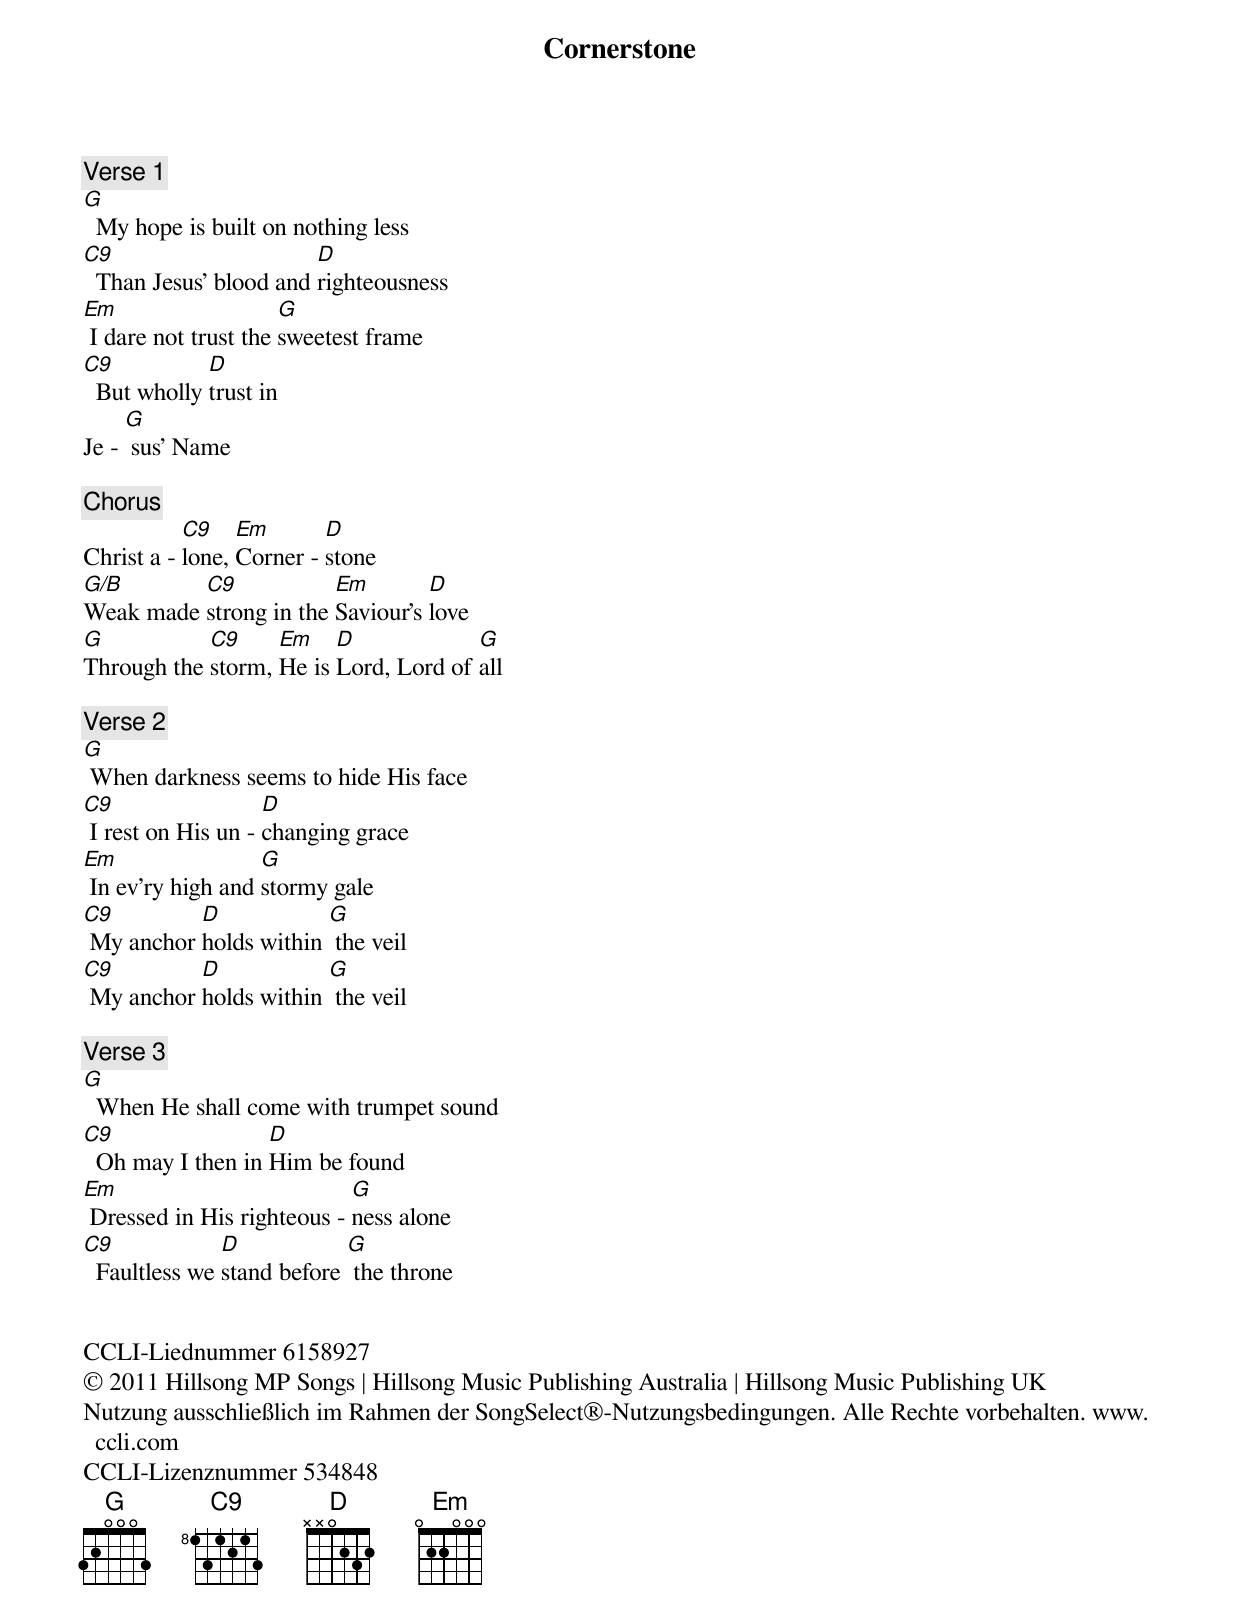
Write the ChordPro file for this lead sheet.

{title: Cornerstone}
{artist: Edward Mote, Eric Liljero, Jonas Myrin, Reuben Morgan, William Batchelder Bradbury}
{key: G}
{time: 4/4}
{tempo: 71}
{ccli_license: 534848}
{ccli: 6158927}
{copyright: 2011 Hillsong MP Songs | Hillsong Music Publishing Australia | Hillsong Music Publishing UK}
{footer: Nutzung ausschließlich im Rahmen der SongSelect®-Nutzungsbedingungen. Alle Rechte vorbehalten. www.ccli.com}

{comment: Verse 1}
[G]  My hope is built on nothing less
[C9]  Than Jesus’ blood and [D]righteousness
[Em] I dare not trust the [G]sweetest frame
[C9]  But wholly [D]trust in
Je - [G] sus’ Name

{comment: Chorus}
Christ a - [C9]lone, [Em]Corner - [D]stone
[G/B]Weak made [C9]strong in the [Em]Saviour’s [D]love
[G]Through the [C9]storm, [Em]He is [D]Lord, Lord of [G]all

{comment: Verse 2}
[G] When darkness seems to hide His face
[C9] I rest on His un - [D]changing grace
[Em] In ev’ry high and [G]stormy gale
[C9] My anchor [D]holds within [G] the veil
[C9] My anchor [D]holds within [G] the veil

{comment: Verse 3}
[G]  When He shall come with trumpet sound
[C9]  Oh may I then in [D]Him be found
[Em] Dressed in His righteous - [G]ness alone
[C9]  Faultless we [D]stand before [G] the throne


CCLI-Liednummer 6158927
© 2011 Hillsong MP Songs | Hillsong Music Publishing Australia | Hillsong Music Publishing UK
Nutzung ausschließlich im Rahmen der SongSelect®-Nutzungsbedingungen. Alle Rechte vorbehalten. www.ccli.com
CCLI-Lizenznummer 534848
